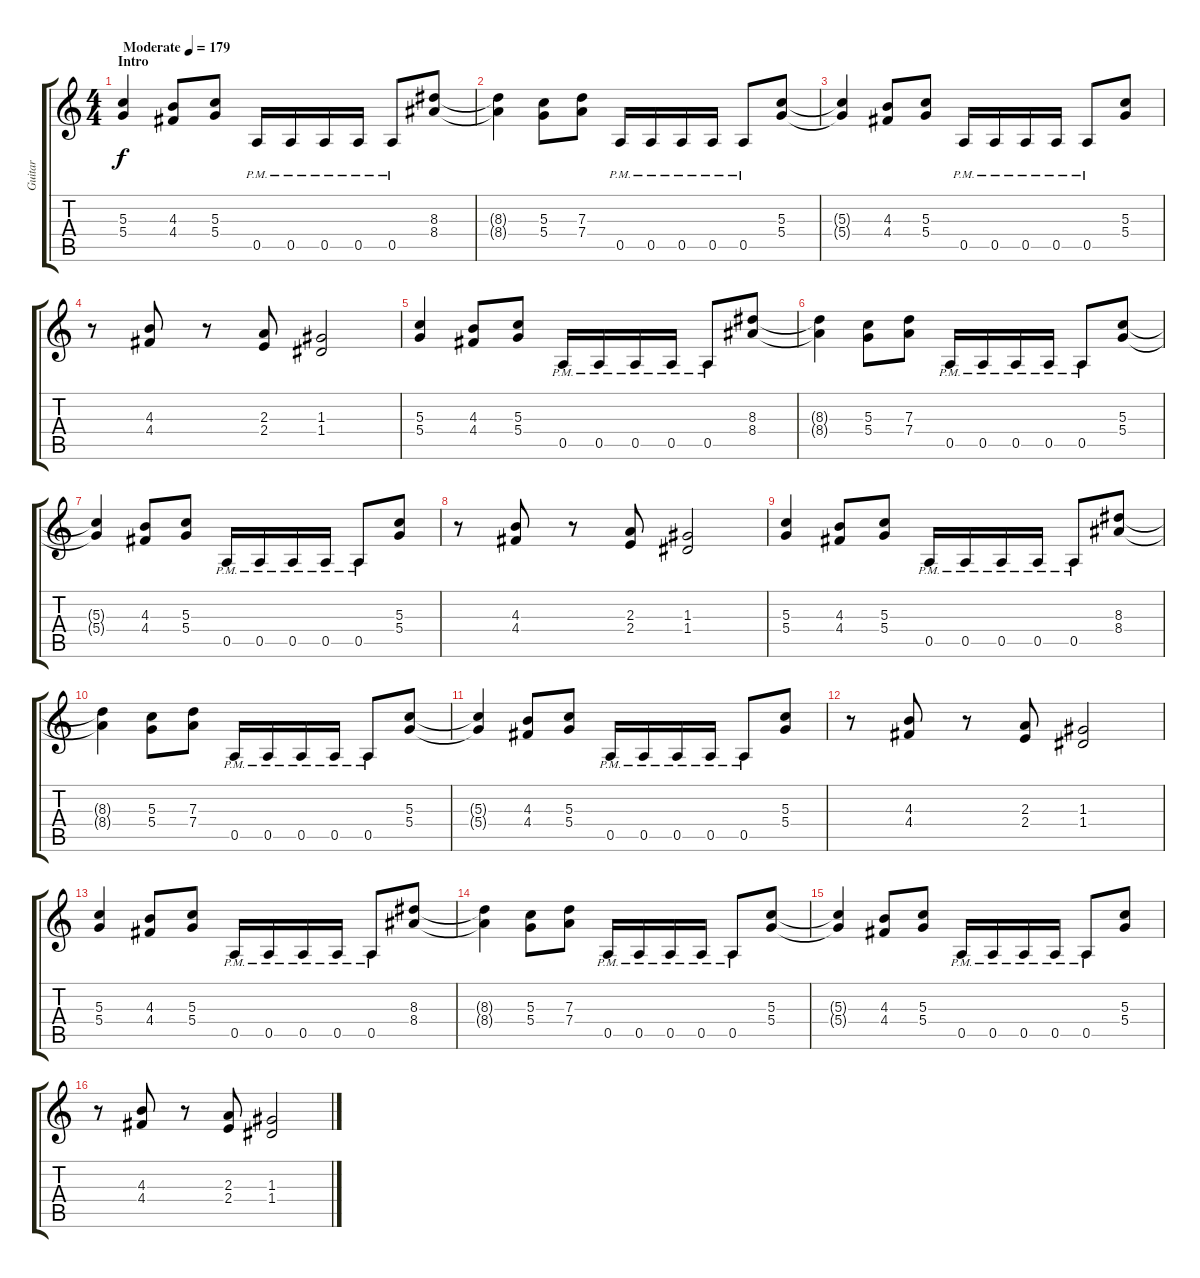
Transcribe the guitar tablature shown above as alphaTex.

\track ("Guitar" "Guitar") {instrument distortionguitar}
\staff {score tabs}
\tuning (E4 B3 G3 D3 A2 E2) {hide}
\ts (4 4)
\section ("" "Intro")
\tempo (179 "Moderate")
\clef g2
\ks c
(5.3 5.4).4{dy f instrument distortionguitar} (4.3 4.4).8 (5.3 5.4).8 0.5{pm}.16 0.5{pm}.16 0.5{pm}.16 0.5{pm}.16 0.5{pm}.8 (8.3 8.4).8 |
(8.3{t} 8.4{t}).4 (5.3 5.4).8 (7.3 7.4).8 0.5{pm}.16 0.5{pm}.16 0.5{pm}.16 0.5{pm}.16 0.5{pm}.8 (5.3 5.4).8 |
(5.3{t} 5.4{t}).4 (4.3 4.4).8 (5.3 5.4).8 0.5{pm}.16 0.5{pm}.16 0.5{pm}.16 0.5{pm}.16 0.5{pm}.8 (5.3 5.4).8 |
r.8 (4.3 4.4).8 r.8 (2.3 2.4).8 (1.3 1.4).2 |
(5.3 5.4).4 (4.3 4.4).8 (5.3 5.4).8 0.5{pm}.16 0.5{pm}.16 0.5{pm}.16 0.5{pm}.16 0.5{pm}.8 (8.3 8.4).8 |
(8.3{t} 8.4{t}).4 (5.3 5.4).8 (7.3 7.4).8 0.5{pm}.16 0.5{pm}.16 0.5{pm}.16 0.5{pm}.16 0.5{pm}.8 (5.3 5.4).8 |
(5.3{t} 5.4{t}).4 (4.3 4.4).8 (5.3 5.4).8 0.5{pm}.16 0.5{pm}.16 0.5{pm}.16 0.5{pm}.16 0.5{pm}.8 (5.3 5.4).8 |
r.8 (4.3 4.4).8 r.8 (2.3 2.4).8 (1.3 1.4).2 |
(5.3 5.4).4 (4.3 4.4).8 (5.3 5.4).8 0.5{pm}.16 0.5{pm}.16 0.5{pm}.16 0.5{pm}.16 0.5{pm}.8 (8.3 8.4).8 |
(8.3{t} 8.4{t}).4 (5.3 5.4).8 (7.3 7.4).8 0.5{pm}.16 0.5{pm}.16 0.5{pm}.16 0.5{pm}.16 0.5{pm}.8 (5.3 5.4).8 |
(5.3{t} 5.4{t}).4 (4.3 4.4).8 (5.3 5.4).8 0.5{pm}.16 0.5{pm}.16 0.5{pm}.16 0.5{pm}.16 0.5{pm}.8 (5.3 5.4).8 |
r.8 (4.3 4.4).8 r.8 (2.3 2.4).8 (1.3 1.4).2 |
(5.3 5.4).4 (4.3 4.4).8 (5.3 5.4).8 0.5{pm}.16 0.5{pm}.16 0.5{pm}.16 0.5{pm}.16 0.5{pm}.8 (8.3 8.4).8 |
(8.3{t} 8.4{t}).4 (5.3 5.4).8 (7.3 7.4).8 0.5{pm}.16 0.5{pm}.16 0.5{pm}.16 0.5{pm}.16 0.5{pm}.8 (5.3 5.4).8 |
(5.3{t} 5.4{t}).4 (4.3 4.4).8 (5.3 5.4).8 0.5{pm}.16 0.5{pm}.16 0.5{pm}.16 0.5{pm}.16 0.5{pm}.8 (5.3 5.4).8 |
r.8 (4.3 4.4).8 r.8 (2.3 2.4).8 (1.3 1.4).2
